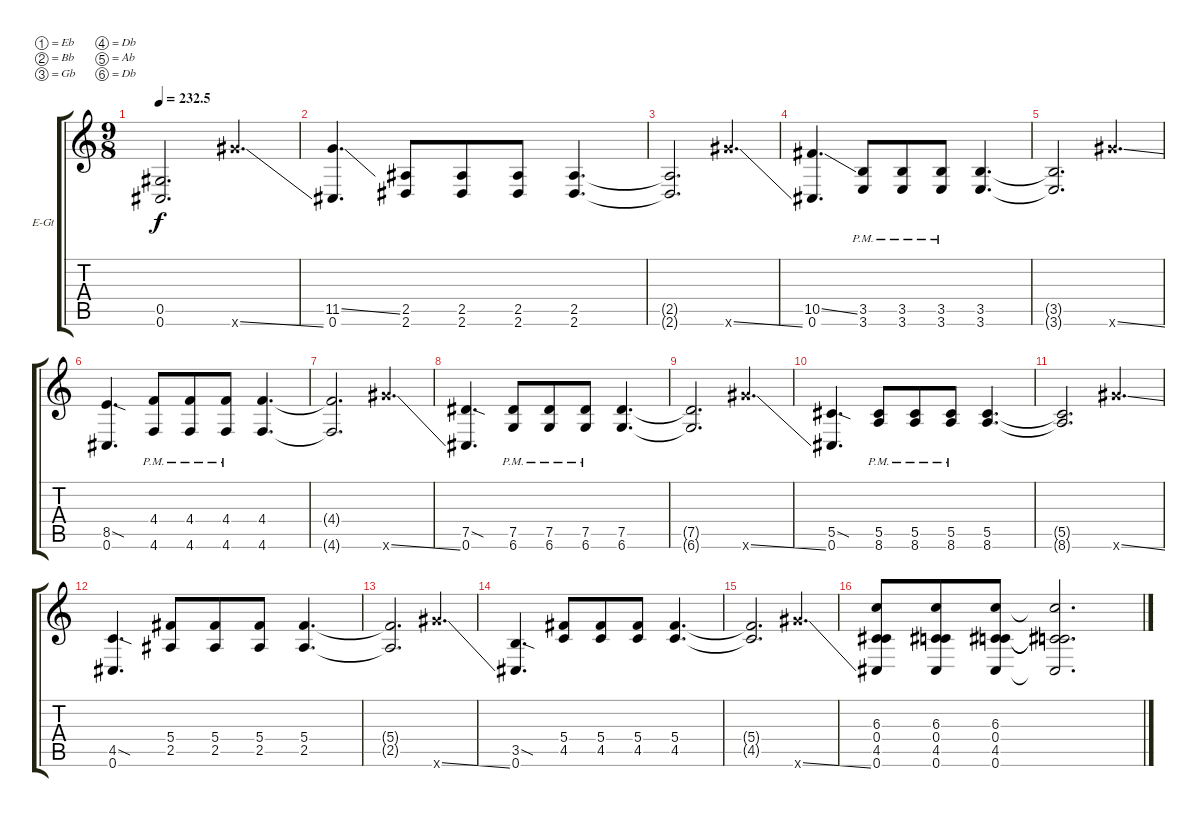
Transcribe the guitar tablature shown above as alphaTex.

\defaultSystemsLayout 4
\bracketExtendMode groupsimilarinstruments
\firstSystemTrackNameOrientation horizontal
\otherSystemsTrackNameOrientation horizontal
\track ("Martin Carbonneau" "E-Gt") {instrument distortionguitar}
\staff {score tabs}
\tuning (Eb4 Bb3 Gb3 Db3 Ab2 Db2)
\ts (9 8)
\tempo
232.5
\accidentals auto
\clef g2
\ottava regular
\simile none
\ks c
(0.6{t} 0.5{t}).2{d dy f} 19.6{ss x}.4{d} |
(0.6 11.5{ss}).4{d} (2.5 2.6).8 (2.5 2.6).8 (2.5 2.6).8 (2.5 2.6).4{d} |
(2.6{t} 2.5{t}).2{d} 19.6{ss x}.4{d} |
(0.6 10.5{ss}).4{d} (3.5{pm} 3.6{pm}).8 (3.5{pm} 3.6{pm}).8 (3.5{pm} 3.6{pm}).8 (3.5 3.6).4{d} |
(3.6{t} 3.5{t}).2{d} 19.6{ss x}.4{d} |
(0.6 8.5{sod}).4{d} (4.6{pm} 4.4).8 (4.6{pm} 4.4).8 (4.6{pm} 4.4).8 (4.6 4.4).4{d} |
(4.6{t} 4.4{t}).2{d} 19.6{ss x}.4{d} |
(0.6 7.5{sod}).4{d} (6.6{pm} 7.5).8 (6.6{pm} 7.5).8 (6.6{pm} 7.5).8 (6.6 7.5).4{d} |
(6.6{t} 7.5{t}).2{d} 19.6{ss x}.4{d} |
(0.6 5.5{sod}).4{d} (8.6{pm} 5.5).8 (8.6{pm} 5.5).8 (8.6{pm} 5.5).8 (8.6 5.5).4{d} |
(8.6{t} 5.5{t}).2{d} 19.6{ss x}.4{d} |
(0.6 4.5{sod}).4{d} (2.5 5.4).8 (2.5 5.4).8 (2.5 5.4).8 (2.5 5.4).4{d} |
(2.5{t} 5.4{t}).2{d} 19.6{ss x}.4{d} |
(0.6 3.5{sod}).4{d} (4.5 5.4).8 (4.5 5.4).8 (4.5 5.4).8 (4.5 5.4).4{d} |
(4.5{t} 5.4{t}).2{d} 19.6{ss x}.4{d} |
(0.6 4.5 0.4 6.3).8 (0.6 4.5 0.4 6.3).8 (0.6 4.5 0.4 6.3).8 (4.5{t} 0.6{t} 0.4{t} 6.3{t}).2{d}
